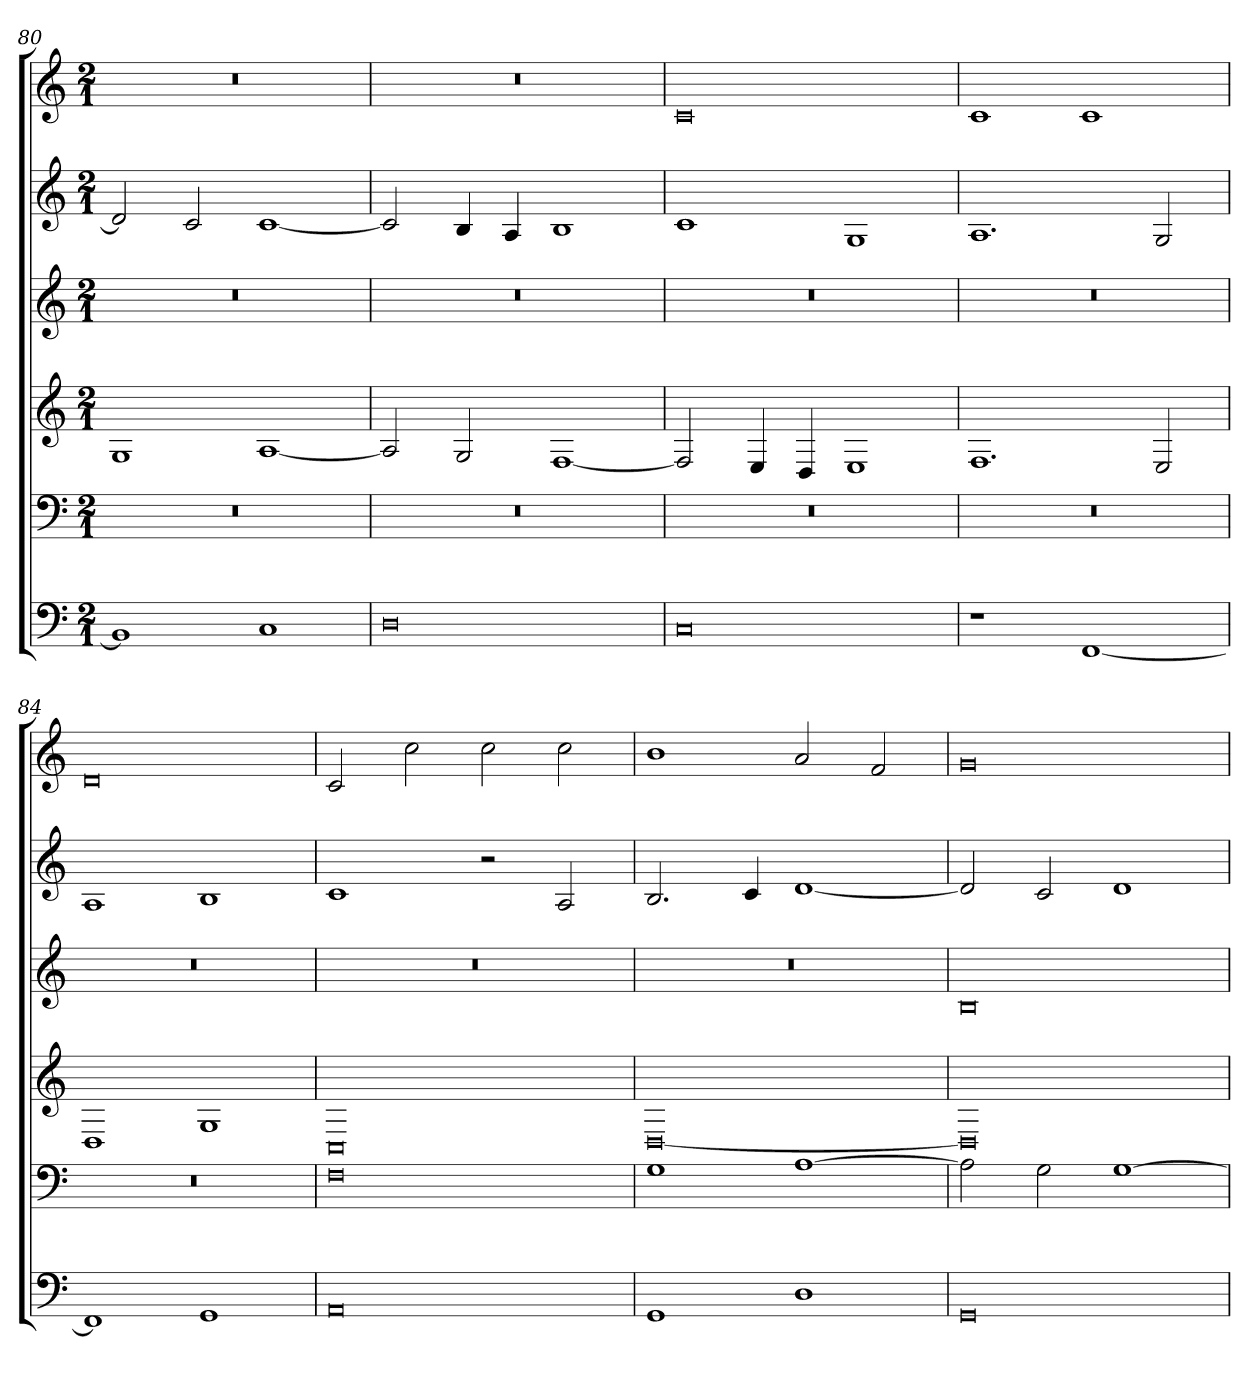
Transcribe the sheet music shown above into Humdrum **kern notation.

**kern	**kern	**kern	**kern	**kern	**kern
*part6	*part5	*part4	*part3	*part2	*part1
*staff6	*staff5	*staff4	*staff3	*staff2	*staff1
*clefF4	*clefF4	*clefG2	*clefG2	*clefG2	*clefG2
*M2/1	*M2/1	*M2/1	*M2/1	*M2/1	*M2/1
=80	=80	=80	=80	=80	=80
1BB]	0r	1G	0r	2d]	0r
.	.	.	.	2c	.
1C	.	[1A	.	[1c	.
=81	=81	=81	=81	=81	=81
0D	0r	2A]	0r	2c]	0r
.	.	2G	.	4B	.
.	.	.	.	4A	.
.	.	[1F	.	1B	.
=82	=82	=82	=82	=82	=82
0C	0r	2F]	0r	1c	0c
.	.	4E	.	.	.
.	.	4D	.	.	.
.	.	1E	.	1G	.
=83	=83	=83	=83	=83	=83
1r	0r	1.F	0r	1.A	1c
[1FF	.	.	.	.	1c
.	.	2E	.	2G	.
=84	=84	=84	=84	=84	=84
1FF]	0r	1D	0r	1A	0d
1GG	.	1G	.	1B	.
=85	=85	=85	=85	=85	=85
0AA	0F	0C	0r	1c	2c
.	.	.	.	.	2cc
.	.	.	.	2r	2cc
.	.	.	.	2A	2cc
=86	=86	=86	=86	=86	=86
1GG	1G	[0D	0r	2.B	1b
.	.	.	.	4c	.
1D	[1A	.	.	[1d	2a
.	.	.	.	.	2f
=87	=87	=87	=87	=87	=87
0GG	2A]	0D]	0B	2d]	0g
.	2G	.	.	2c	.
.	[1G	.	.	1d	.
=	=	=	=	=	=
*-	*-	*-	*-	*-	*-
